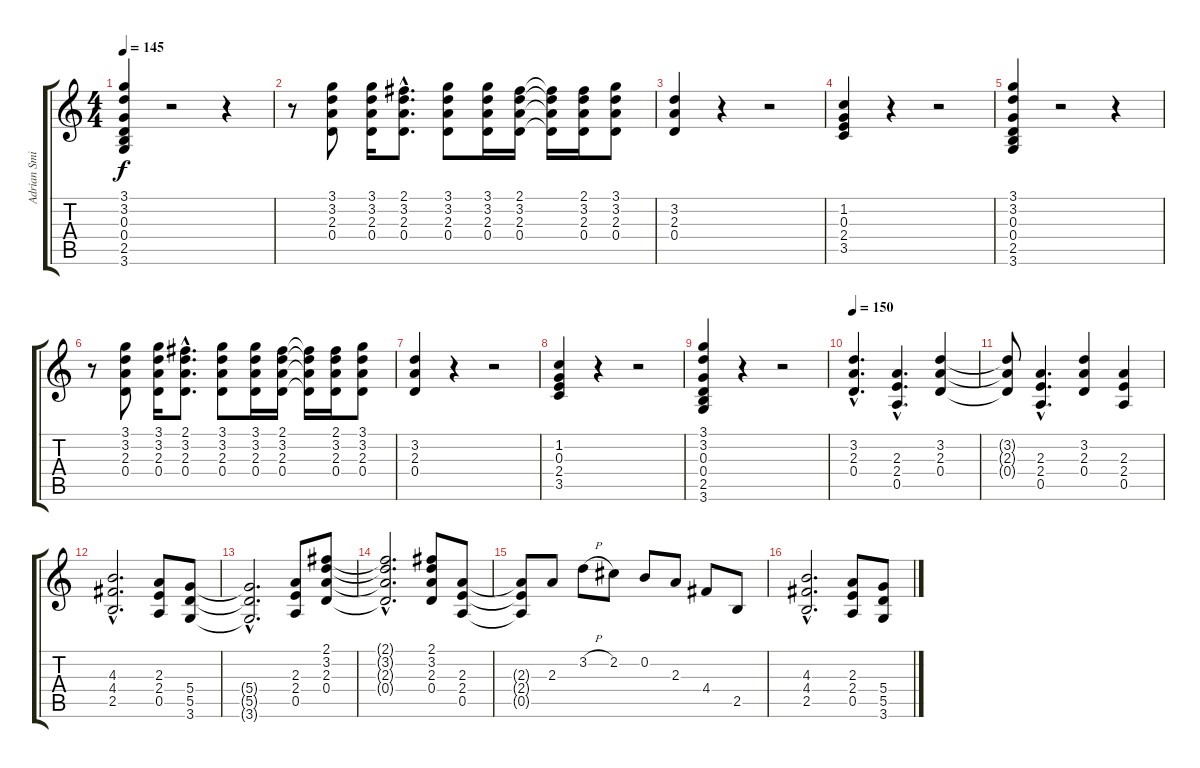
\track ("Adrian Smith" "Adrian Smi") {instrument distortionguitar}
\staff {score tabs}
\tuning (E4 B3 G3 D3 A2 E2) {hide}
\ts (4 4)
\tempo 145
\clef g2
\ks c
(3.1 3.2 0.3 0.4 2.5 3.6).4{dy f} r.2 r.4 |
r.8 (3.1 3.2 2.3 0.4).8 (3.1 3.2 2.3 0.4).16 (2.1{hac} 3.2{hac} 2.3{hac} 0.4{hac}).8{d} (3.1 3.2 2.3 0.4).8 (3.1 3.2 2.3 0.4).16 (2.1 3.2 2.3 0.4).16 (2.1{t} 3.2{t} 2.3{t} 0.4{t}).16 (2.1 3.2 2.3 0.4).16 (3.1 3.2 2.3 0.4).8 |
(3.2 2.3 0.4).4 r.4 r.2 |
(1.2 0.3 2.4 3.5).4 r.4 r.2 |
(3.1 3.2 0.3 0.4 2.5 3.6).4 r.2 r.4 |
r.8 (3.1 3.2 2.3 0.4).8 (3.1 3.2 2.3 0.4).16 (2.1{hac} 3.2{hac} 2.3{hac} 0.4{hac}).8{d} (3.1 3.2 2.3 0.4).8 (3.1 3.2 2.3 0.4).16 (2.1 3.2 2.3 0.4).16 (2.1{t} 3.2{t} 2.3{t} 0.4{t}).16 (2.1 3.2 2.3 0.4).16 (3.1 3.2 2.3 0.4).8 |
(3.2 2.3 0.4).4 r.4 r.2 |
(1.2 0.3 2.4 3.5).4 r.4 r.2 |
(3.1 3.2 0.3 0.4 2.5 3.6).4 r.4 r.2 |
\tempo 150
(3.2{hac} 2.3{hac} 0.4{hac}).4{d} (2.3{hac} 2.4{hac} 0.5{hac}).4{d} (3.2 2.3 0.4).4 |
(3.2{t} 2.3{t} 0.4{t}).8 (2.3{hac} 2.4{hac} 0.5{hac}).4{d} (3.2 2.3 0.4).4 (2.3 2.4 0.5).4 |
(4.3{hac} 4.4{hac} 2.5{hac}).2{d} (2.3 2.4 0.5).8 (5.4 5.5 3.6).8 |
(5.4{hac t} 5.5{hac t} 3.6{hac t}).2{d} (2.3 2.4 0.5).8 (2.1 3.2 2.3 0.4).8 |
(2.1{hac t} 3.2{hac t} 2.3{hac t} 0.4{hac t}).2{d} (2.1 3.2 2.3 0.4).8 (2.3 2.4 0.5).8 |
(2.3{t} 2.4{t} 0.5{t}).8 2.3.8 3.2{h}.8 2.2.8 0.2.8 2.3.8 4.4.8 2.5.8 |
(4.3{hac} 4.4{hac} 2.5{hac}).2{d} (2.3 2.4 0.5).8 (5.4 5.5 3.6).8
